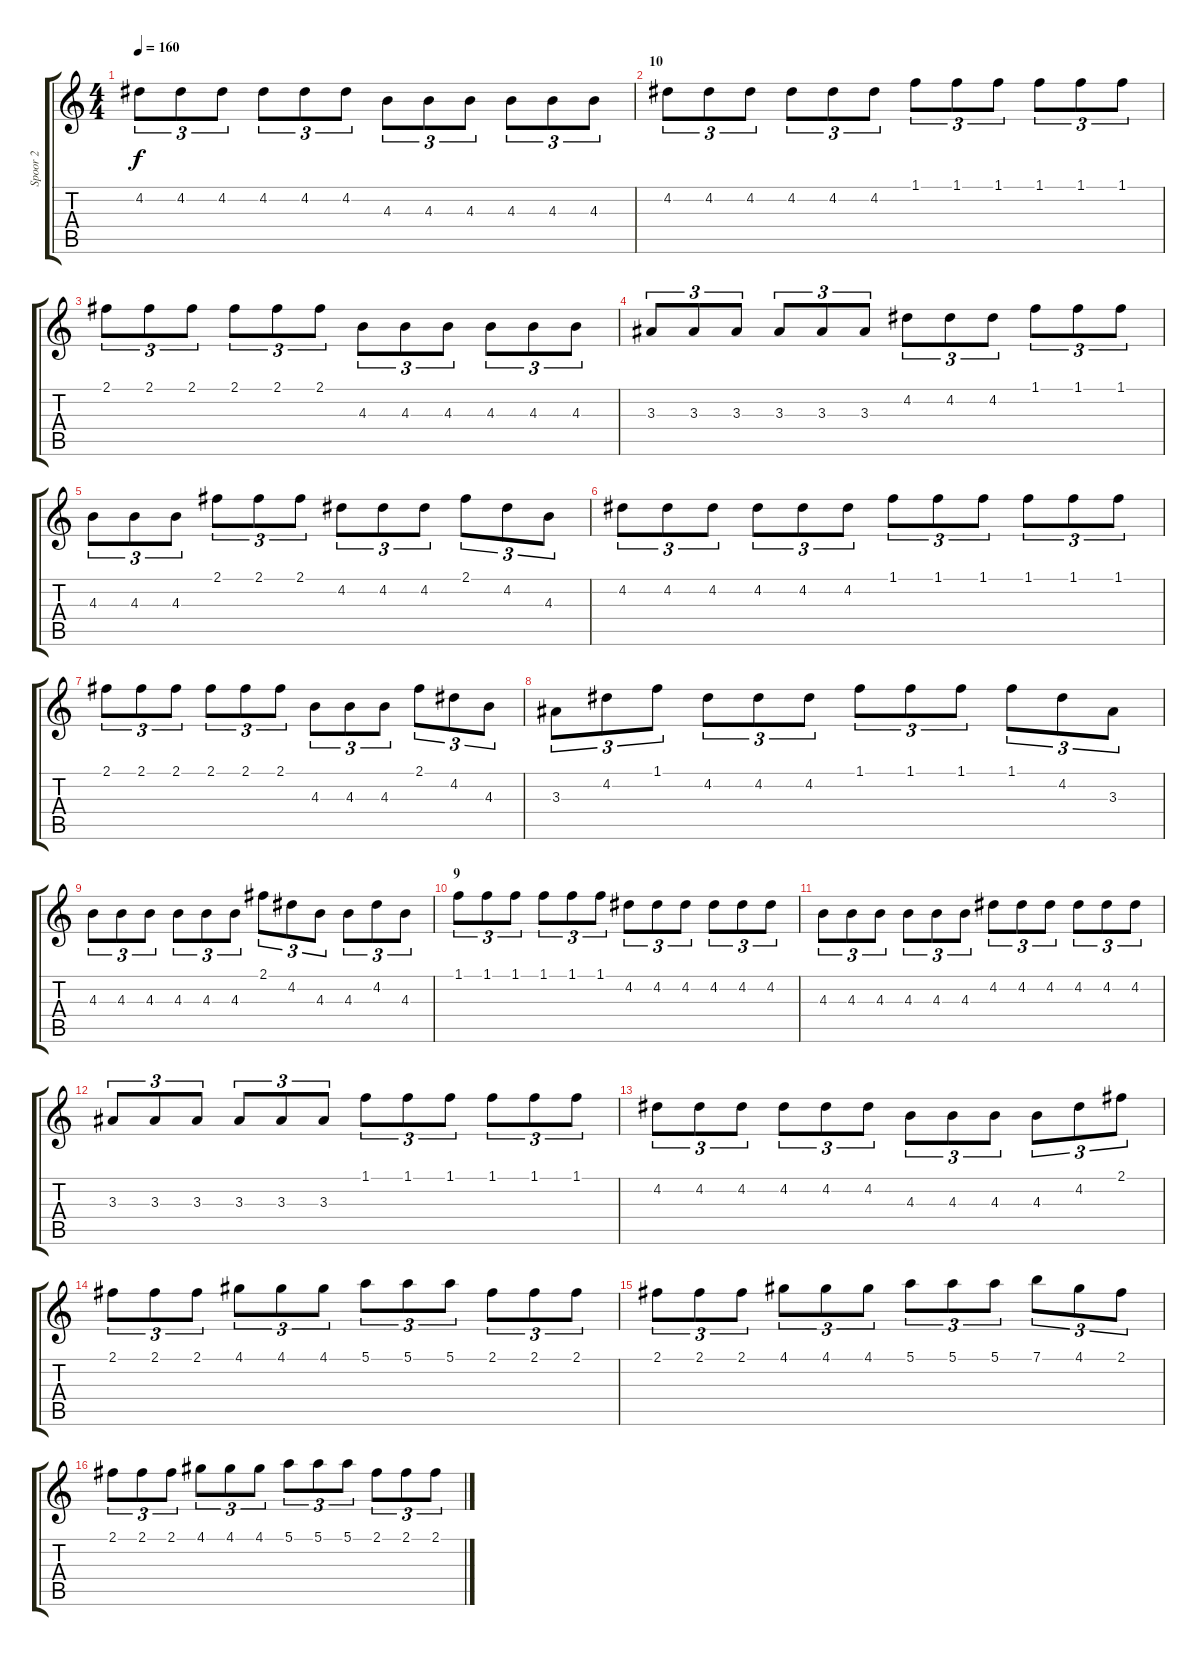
\track ("Spoor 2" "Spoor 2") {instrument overdrivenguitar}
\staff {score tabs}
\tuning (E4 B3 G3 D3 A2 E2) {hide}
\ts (4 4)
\tempo 160
\clef g2
\ks c
4.2.8{tu (3 2) dy f} 4.2.8{tu (3 2)} 4.2.8{tu (3 2)} 4.2.8{tu (3 2)} 4.2.8{tu (3 2)} 4.2.8{tu (3 2)} 4.3.8{tu (3 2)} 4.3.8{tu (3 2)} 4.3.8{tu (3 2)} 4.3.8{tu (3 2)} 4.3.8{tu (3 2)} 4.3.8{tu (3 2)} |
\section ("" "10")
4.2.8{tu (3 2) instrument electricguitarmuted} 4.2.8{tu (3 2)} 4.2.8{tu (3 2)} 4.2.8{tu (3 2)} 4.2.8{tu (3 2)} 4.2.8{tu (3 2)} 1.1.8{tu (3 2)} 1.1.8{tu (3 2)} 1.1.8{tu (3 2)} 1.1.8{tu (3 2)} 1.1.8{tu (3 2)} 1.1.8{tu (3 2)} |
2.1.8{tu (3 2)} 2.1.8{tu (3 2)} 2.1.8{tu (3 2)} 2.1.8{tu (3 2)} 2.1.8{tu (3 2)} 2.1.8{tu (3 2)} 4.3.8{tu (3 2)} 4.3.8{tu (3 2)} 4.3.8{tu (3 2)} 4.3.8{tu (3 2)} 4.3.8{tu (3 2)} 4.3.8{tu (3 2)} |
3.3.8{tu (3 2)} 3.3.8{tu (3 2)} 3.3.8{tu (3 2)} 3.3.8{tu (3 2)} 3.3.8{tu (3 2)} 3.3.8{tu (3 2)} 4.2.8{tu (3 2)} 4.2.8{tu (3 2)} 4.2.8{tu (3 2)} 1.1.8{tu (3 2)} 1.1.8{tu (3 2)} 1.1.8{tu (3 2)} |
4.3.8{tu (3 2)} 4.3.8{tu (3 2)} 4.3.8{tu (3 2)} 2.1.8{tu (3 2)} 2.1.8{tu (3 2)} 2.1.8{tu (3 2)} 4.2.8{tu (3 2)} 4.2.8{tu (3 2)} 4.2.8{tu (3 2)} 2.1.8{tu (3 2)} 4.2.8{tu (3 2)} 4.3.8{tu (3 2)} |
4.2.8{tu (3 2)} 4.2.8{tu (3 2)} 4.2.8{tu (3 2)} 4.2.8{tu (3 2)} 4.2.8{tu (3 2)} 4.2.8{tu (3 2)} 1.1.8{tu (3 2)} 1.1.8{tu (3 2)} 1.1.8{tu (3 2)} 1.1.8{tu (3 2)} 1.1.8{tu (3 2)} 1.1.8{tu (3 2)} |
2.1.8{tu (3 2)} 2.1.8{tu (3 2)} 2.1.8{tu (3 2)} 2.1.8{tu (3 2)} 2.1.8{tu (3 2)} 2.1.8{tu (3 2)} 4.3.8{tu (3 2)} 4.3.8{tu (3 2)} 4.3.8{tu (3 2)} 2.1.8{tu (3 2)} 4.2.8{tu (3 2)} 4.3.8{tu (3 2)} |
3.3.8{tu (3 2)} 4.2.8{tu (3 2)} 1.1.8{tu (3 2)} 4.2.8{tu (3 2)} 4.2.8{tu (3 2)} 4.2.8{tu (3 2)} 1.1.8{tu (3 2)} 1.1.8{tu (3 2)} 1.1.8{tu (3 2)} 1.1.8{tu (3 2)} 4.2.8{tu (3 2)} 3.3.8{tu (3 2)} |
4.3.8{tu (3 2)} 4.3.8{tu (3 2)} 4.3.8{tu (3 2)} 4.3.8{tu (3 2)} 4.3.8{tu (3 2)} 4.3.8{tu (3 2)} 2.1.8{tu (3 2)} 4.2.8{tu (3 2)} 4.3.8{tu (3 2)} 4.3.8{tu (3 2)} 4.2.8{tu (3 2)} 4.3.8{tu (3 2)} |
\section ("" "9")
1.1.8{tu (3 2) instrument overdrivenguitar} 1.1.8{tu (3 2)} 1.1.8{tu (3 2)} 1.1.8{tu (3 2)} 1.1.8{tu (3 2)} 1.1.8{tu (3 2)} 4.2.8{tu (3 2)} 4.2.8{tu (3 2)} 4.2.8{tu (3 2)} 4.2.8{tu (3 2)} 4.2.8{tu (3 2)} 4.2.8{tu (3 2)} |
4.3.8{tu (3 2)} 4.3.8{tu (3 2)} 4.3.8{tu (3 2)} 4.3.8{tu (3 2)} 4.3.8{tu (3 2)} 4.3.8{tu (3 2)} 4.2.8{tu (3 2)} 4.2.8{tu (3 2)} 4.2.8{tu (3 2)} 4.2.8{tu (3 2)} 4.2.8{tu (3 2)} 4.2.8{tu (3 2)} |
3.3.8{tu (3 2)} 3.3.8{tu (3 2)} 3.3.8{tu (3 2)} 3.3.8{tu (3 2)} 3.3.8{tu (3 2)} 3.3.8{tu (3 2)} 1.1.8{tu (3 2)} 1.1.8{tu (3 2)} 1.1.8{tu (3 2)} 1.1.8{tu (3 2)} 1.1.8{tu (3 2)} 1.1.8{tu (3 2)} |
4.2.8{tu (3 2)} 4.2.8{tu (3 2)} 4.2.8{tu (3 2)} 4.2.8{tu (3 2)} 4.2.8{tu (3 2)} 4.2.8{tu (3 2)} 4.3.8{tu (3 2)} 4.3.8{tu (3 2)} 4.3.8{tu (3 2)} 4.3.8{tu (3 2)} 4.2.8{tu (3 2)} 2.1.8{tu (3 2)} |
2.1.8{tu (3 2)} 2.1.8{tu (3 2)} 2.1.8{tu (3 2)} 4.1.8{tu (3 2)} 4.1.8{tu (3 2)} 4.1.8{tu (3 2)} 5.1.8{tu (3 2)} 5.1.8{tu (3 2)} 5.1.8{tu (3 2)} 2.1.8{tu (3 2)} 2.1.8{tu (3 2)} 2.1.8{tu (3 2)} |
2.1.8{tu (3 2)} 2.1.8{tu (3 2)} 2.1.8{tu (3 2)} 4.1.8{tu (3 2)} 4.1.8{tu (3 2)} 4.1.8{tu (3 2)} 5.1.8{tu (3 2)} 5.1.8{tu (3 2)} 5.1.8{tu (3 2)} 7.1.8{tu (3 2)} 4.1.8{tu (3 2)} 2.1.8{tu (3 2)} |
2.1.8{tu (3 2)} 2.1.8{tu (3 2)} 2.1.8{tu (3 2)} 4.1.8{tu (3 2)} 4.1.8{tu (3 2)} 4.1.8{tu (3 2)} 5.1.8{tu (3 2)} 5.1.8{tu (3 2)} 5.1.8{tu (3 2)} 2.1.8{tu (3 2)} 2.1.8{tu (3 2)} 2.1.8{tu (3 2)}
